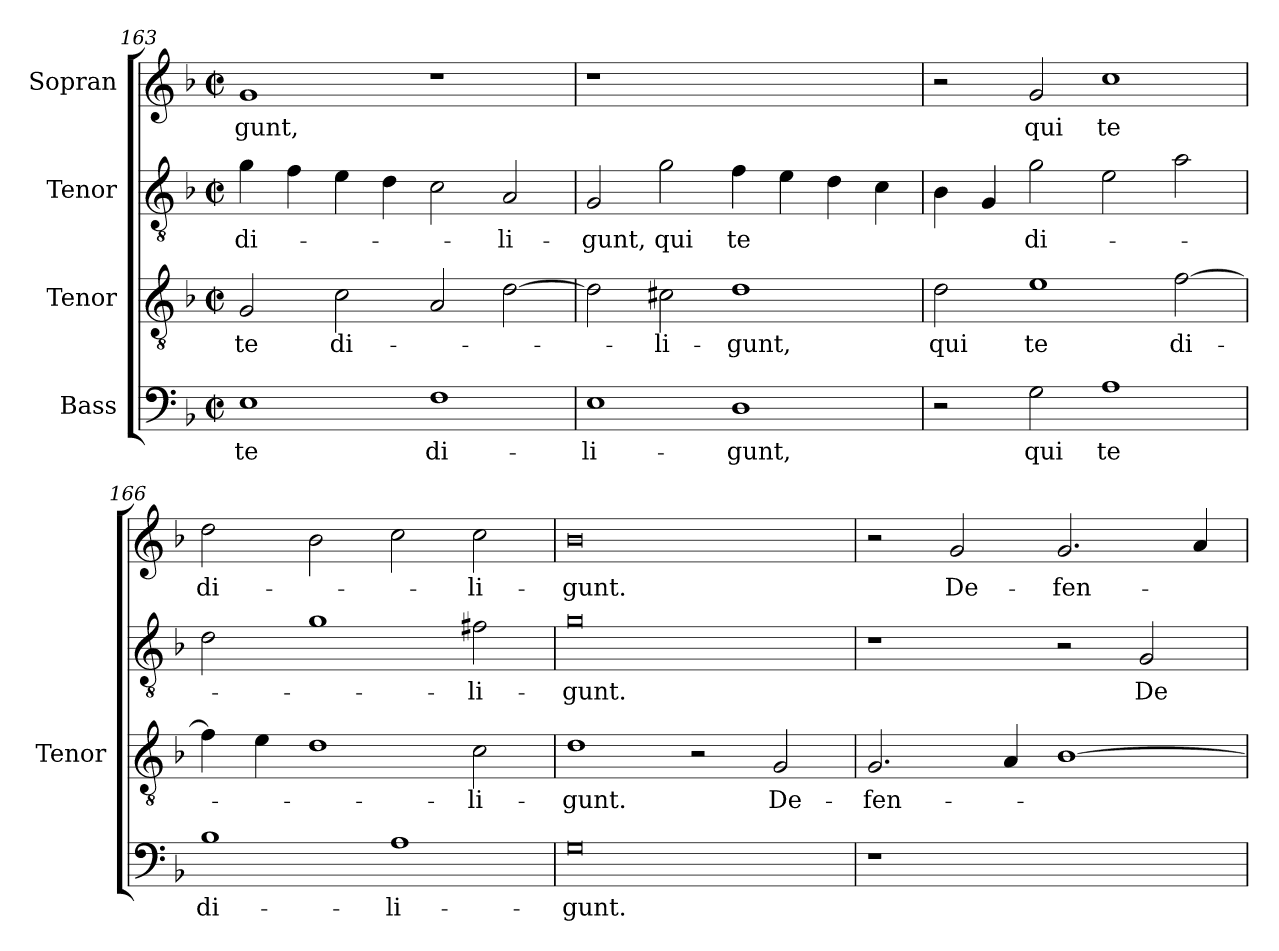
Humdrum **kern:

**kern	**text	**kern	**text	**kern	**text	**kern	**text
*part4	*part4	*part3	*part3	*part2	*part2	*part1	*part1
*staff4	*staff4	*staff3	*staff3	*staff2	*staff2	*staff1	*staff1
*I"Bass	*	*I"Tenor	*	*I"Tenor	*	*I"Sopran	*
*	*	*I'Tenor	*	*	*	*	*
*clefF4	*	*clefGv2	*	*clefGv2	*	*clefG2	*
*	*	*ITrd7c12	*	*ITrd7c12	*	*	*
*k[b-]	*	*k[b-]	*	*k[b-]	*	*k[b-]	*
*F:	*	*F:	*	*F:	*	*F:	*
*M2/2	*	*M2/2	*	*M2/2	*	*M2/2	*
*met(c|)	*	*met(c|)	*	*met(c|)	*	*met(c|)	*
=163	=163	=163	=163	=163	=163	=163	=163
!	!LO:LY:b:color=#000000	!	!	!	!	!	!
!	!	!	!LO:LY:b:color=#000000	!	!	!	!
!	!	!	!	!	!LO:LY:b:color=#000000	!	!
!	!	!	!	!	!	!	!LO:LY:b:color=#000000
1Ei	te	2GGi/	te	4Gi\	di-	1gi	-gunt,
.	.	.	.	4Fi\	.	.	.
!	!	!	!LO:LY:b:color=#000000	!	!	!	!
.	.	2Ci\	di-	4Ei\	.	.	.
.	.	.	.	4Di\	.	.	.
!	!LO:LY:b:color=#000000	!	!	!	!	!	!
1Fi	di-	2AAi/	.	2Ci\	.	1r	.
!	!	!	!	!	!LO:LY:b:color=#000000	!	!
.	.	[>2Di\	.	2AAi/	-li-	.	.
=164	=164	=164	=164	=164	=164	=164	=164
!	!LO:LY:b:color=#000000	!	!	!	!	!	!
!	!	!	!	!	!LO:LY:b:color=#000000	!LO:N:vis=1	!
1Ei	-li-	2Di\]	.	2GGi/	-gunt,	1r	.
!	!	!	!LO:LY:b:color=#000000	!	!	!	!
!	!	!	!	!	!LO:LY:b:color=#000000	!	!
.	.	2C#Xi\	-li-	2Gi\	qui	.	.
!	!LO:LY:b:color=#000000	!	!	!	!	!	!
!	!	!	!LO:LY:b:color=#000000	!	!	!	!
!	!	!	!	!	!LO:LY:b:color=#000000	!	!
1Di	-gunt,	1Di	-gunt,	4Fi\	te	1ryy	.
.	.	.	.	4Ei\	.	.	.
.	.	.	.	4Di\	.	.	.
.	.	.	.	4Ci\	.	.	.
=165	=165	=165	=165	=165	=165	=165	=165
!	!	!	!LO:LY:b:color=#000000	!	!	!	!
2r	.	2Di\	qui	4BB-i\	.	2r	.
.	.	.	.	4GGi/	.	.	.
!	!LO:LY:b:color=#000000	!	!	!	!	!	!
!	!	!	!LO:LY:b:color=#000000	!	!	!	!
!	!	!	!	!	!LO:LY:b:color=#000000	!	!
!	!	!	!	!	!	!	!LO:LY:b:color=#000000
2Gi\	qui	1Ei	te	2Gi\	di-	2gi/	qui
!	!LO:LY:b:color=#000000	!	!	!	!	!	!
!	!	!	!	!	!	!	!LO:LY:b:color=#000000
1Ai	te	.	.	2Ei\	.	1cci	te
!	!	!	!LO:LY:b:color=#000000	!	!	!	!
.	.	[>2Fi\	di-	2Ai\	.	.	.
!!LO:LB:g=z
=166	=166	=166	=166	=166	=166	=166	=166
!	!LO:LY:b:color=#000000	!	!	!	!	!	!
!	!	!	!	!	!	!	!LO:LY:b:color=#000000
1B-i	di-	4Fi\]	.	2Di\	.	2ddi\	di-
.	.	4Ei\	.	.	.	.	.
.	.	1Di	.	1Gi	.	2b-i\	.
!	!LO:LY:b:color=#000000	!	!	!	!	!	!
1Ai	-li-	.	.	.	.	2cci\	.
!	!	!	!LO:LY:b:color=#000000	!	!	!	!
!	!	!	!	!	!LO:LY:b:color=#000000	!	!
!	!	!	!	!	!	!	!LO:LY:b:color=#000000
.	.	2Ci\	-li-	2F#Xi\	-li-	2cci\	-li-
=167	=167	=167	=167	=167	=167	=167	=167
!	!LO:LY:b:color=#000000	!	!	!	!	!	!
!	!	!	!LO:LY:b:color=#000000	!	!	!	!
!	!	!	!	!	!LO:LY:b:color=#000000	!	!
!	!	!	!	!	!	!	!LO:LY:b:color=#000000
0Gi	-gunt.	1Di	-gunt.	0Gi	-gunt.	0b-i	-gunt.
.	.	2r	.	.	.	.	.
!	!	!	!LO:LY:b:color=#000000	!	!	!	!
.	.	2GGi/	De-	.	.	.	.
=168	=168	=168	=168	=168	=168	=168	=168
!LO:N:vis=1	!	!	!	!	!	!	!
!	!	!	!LO:LY:b:color=#000000	!	!	!	!
1r	.	2.GGi/	-fen-	1r	.	2r	.
!	!	!	!	!	!	!	!LO:LY:b:color=#000000
.	.	.	.	.	.	2gi/	De-
.	.	4AAi/	.	.	.	.	.
!	!	!	!	!	!	!	!LO:LY:b:color=#000000
1ryy	.	[>1BB-i	.	2r	.	2.gi/	-fen-
!	!	!	!	!	!LO:LY:b:color=#000000	!	!
.	.	.	.	2GGi/	De-	.	.
.	.	.	.	.	.	4ai/	.
=	=	=	=	=	=	=	=
*-	*-	*-	*-	*-	*-	*-	*-
